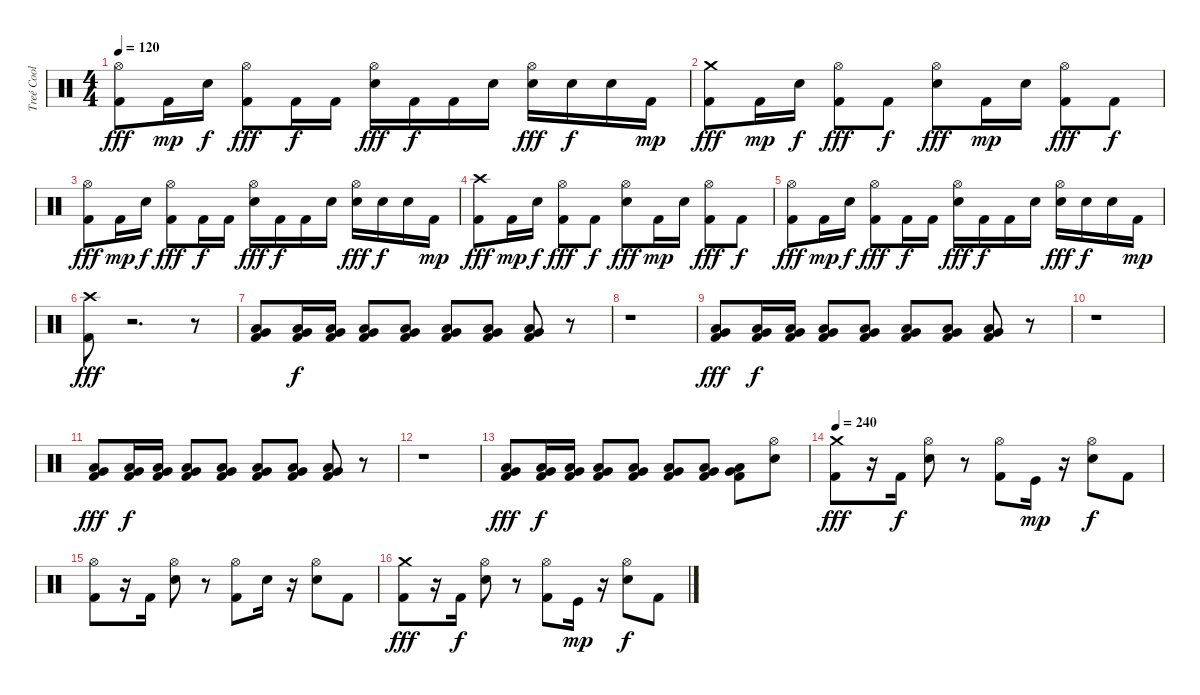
\track ("Treé Cool" "Treé Cool") {instrument percussion}
\staff {score}
\articulation defaults
\ts (4 4)
\tempo 120
\clef neutral
\ks c
("Kick (hit) 2" "Hi-Hat (open)").8{dy fff} "Kick (hit) 2".16{dy mp} "Snare (hit) 2".16{dy f} ("Kick (hit) 2" "Hi-Hat (open)").8{dy fff} "Kick (hit) 2".16{dy f} "Kick (hit) 2".16 ("Electric Snare (hit)" "Hi-Hat (open)").16{dy fff} "Kick (hit) 2".16{dy f} "Kick (hit) 2".16 "Snare (hit) 2".16 ("Snare (hit) 2" "Hi-Hat (open)").16{dy fff} "Snare (hit) 2".16{dy f} "Snare (hit) 2".16 "Kick (hit) 2".16{dy mp} |
("Kick (hit) 2" "Crash medium (hit)").8{dy fff} "Kick (hit) 2".16{dy mp} "Snare (hit) 2".16{dy f} ("Kick (hit) 2" "Hi-Hat (open)").8{dy fff} "Kick (hit) 2".8{dy f} ("Electric Snare (hit)" "Hi-Hat (open)").8{dy fff} "Kick (hit) 2".16{dy mp} "Snare (hit) 2".16 ("Kick (hit) 2" "Hi-Hat (open)").8{dy fff} "Kick (hit) 2".8{dy f} |
("Kick (hit) 2" "Hi-Hat (open)").8{dy fff} "Kick (hit) 2".16{dy mp} "Snare (hit) 2".16{dy f} ("Kick (hit) 2" "Hi-Hat (open)").8{dy fff} "Kick (hit) 2".16{dy f} "Kick (hit) 2".16 ("Electric Snare (hit)" "Hi-Hat (open)").16{dy fff} "Kick (hit) 2".16{dy f} "Kick (hit) 2".16 "Snare (hit) 2".16 ("Snare (hit) 2" "Hi-Hat (open)").16{dy fff} "Snare (hit) 2".16{dy f} "Snare (hit) 2".16 "Kick (hit) 2".16{dy mp} |
("Kick (hit) 2" "Crash high (hit)").8{dy fff} "Kick (hit) 2".16{dy mp} "Snare (hit) 2".16{dy f} ("Kick (hit) 2" "Hi-Hat (open)").8{dy fff} "Kick (hit) 2".8{dy f} ("Electric Snare (hit)" "Hi-Hat (open)").8{dy fff} "Kick (hit) 2".16{dy mp} "Snare (hit) 2".16 ("Kick (hit) 2" "Hi-Hat (open)").8{dy fff} "Kick (hit) 2".8{dy f} |
("Kick (hit) 2" "Hi-Hat (open)").8{dy fff} "Kick (hit) 2".16{dy mp} "Snare (hit) 2".16{dy f} ("Kick (hit) 2" "Hi-Hat (open)").8{dy fff} "Kick (hit) 2".16{dy f} "Kick (hit) 2".16 ("Electric Snare (hit)" "Hi-Hat (open)").16{dy fff} "Kick (hit) 2".16{dy f} "Kick (hit) 2".16 "Snare (hit) 2".16 ("Snare (hit) 2" "Hi-Hat (open)").16{dy fff} "Snare (hit) 2".16{dy f} "Snare (hit) 2".16 "Kick (hit) 2".16{dy mp} |
("Kick (hit) 2" "Crash high (hit)").8{dy fff} r.2{d} r.8 |
("Kick (hit) 2" "Very Low Tom (hit)" "Low Floor Tom (hit)").8 ("Kick (hit) 2" "Very Low Tom (hit)" "Low Floor Tom (hit)").16{dy f} ("Kick (hit) 2" "Very Low Tom (hit)" "Low Floor Tom (hit)").16 ("Kick (hit) 2" "Very Low Tom (hit)" "Low Floor Tom (hit)").8 ("Kick (hit) 2" "Very Low Tom (hit)" "Low Floor Tom (hit)").8 ("Kick (hit) 2" "Very Low Tom (hit)" "Low Floor Tom (hit)").8 ("Kick (hit) 2" "Very Low Tom (hit)" "Low Floor Tom (hit)").8 ("Kick (hit) 2" "Very Low Tom (hit)" "Low Floor Tom (hit)").8 r.8 |
r.1 |
("Kick (hit) 2" "Very Low Tom (hit)" "Low Floor Tom (hit)").8{dy fff} ("Kick (hit) 2" "Very Low Tom (hit)" "Low Floor Tom (hit)").16{dy f} ("Kick (hit) 2" "Very Low Tom (hit)" "Low Floor Tom (hit)").16 ("Kick (hit) 2" "Very Low Tom (hit)" "Low Floor Tom (hit)").8 ("Kick (hit) 2" "Very Low Tom (hit)" "Low Floor Tom (hit)").8 ("Kick (hit) 2" "Very Low Tom (hit)" "Low Floor Tom (hit)").8 ("Kick (hit) 2" "Very Low Tom (hit)" "Low Floor Tom (hit)").8 ("Kick (hit) 2" "Very Low Tom (hit)" "Low Floor Tom (hit)").8 r.8 |
r.1 |
("Kick (hit) 2" "Very Low Tom (hit)" "Low Floor Tom (hit)").8{dy fff} ("Kick (hit) 2" "Very Low Tom (hit)" "Low Floor Tom (hit)").16{dy f} ("Kick (hit) 2" "Very Low Tom (hit)" "Low Floor Tom (hit)").16 ("Kick (hit) 2" "Very Low Tom (hit)" "Low Floor Tom (hit)").8 ("Kick (hit) 2" "Very Low Tom (hit)" "Low Floor Tom (hit)").8 ("Kick (hit) 2" "Very Low Tom (hit)" "Low Floor Tom (hit)").8 ("Kick (hit) 2" "Very Low Tom (hit)" "Low Floor Tom (hit)").8 ("Kick (hit) 2" "Very Low Tom (hit)" "Low Floor Tom (hit)").8 r.8 |
r.1 |
("Kick (hit) 2" "Very Low Tom (hit)" "Low Floor Tom (hit)").8{dy fff} ("Kick (hit) 2" "Very Low Tom (hit)" "Low Floor Tom (hit)").16{dy f} ("Kick (hit) 2" "Very Low Tom (hit)" "Low Floor Tom (hit)").16 ("Kick (hit) 2" "Very Low Tom (hit)" "Low Floor Tom (hit)").8 ("Kick (hit) 2" "Very Low Tom (hit)" "Low Floor Tom (hit)").8 ("Kick (hit) 2" "Very Low Tom (hit)" "Low Floor Tom (hit)").8 ("Kick (hit) 2" "Very Low Tom (hit)" "Low Floor Tom (hit)").8 ("Kick (hit) 2" "Very Low Tom (hit)" "Low Floor Tom (hit)").8 ("Electric Snare (hit)" "Hi-Hat (open)").8 |
\tempo 240
("Kick (hit) 2" "Crash medium (hit)").8{dy fff} r.16 "Kick (hit) 2".16{dy f} ("Electric Snare (hit)" "Hi-Hat (open)").8 r.8 ("Kick (hit) 2" "Hi-Hat (open)").8 "Kick (hit)".16{dy mp} r.16 ("Electric Snare (hit)" "Hi-Hat (open)").8{dy f} "Kick (hit) 2".8 |
("Kick (hit) 2" "Hi-Hat (open)").8 r.16 "Kick (hit) 2".16 ("Electric Snare (hit)" "Hi-Hat (open)").8 r.8 ("Kick (hit) 2" "Hi-Hat (open)").8 "Electric Snare (hit)".16 r.16 ("Electric Snare (hit)" "Hi-Hat (open)").8 "Kick (hit) 2".8 |
("Kick (hit) 2" "Crash medium (hit)").8{dy fff} r.16 "Kick (hit) 2".16{dy f} ("Electric Snare (hit)" "Hi-Hat (open)").8 r.8 ("Kick (hit) 2" "Hi-Hat (open)").8 "Kick (hit)".16{dy mp} r.16 ("Electric Snare (hit)" "Hi-Hat (open)").8{dy f} "Kick (hit) 2".8
